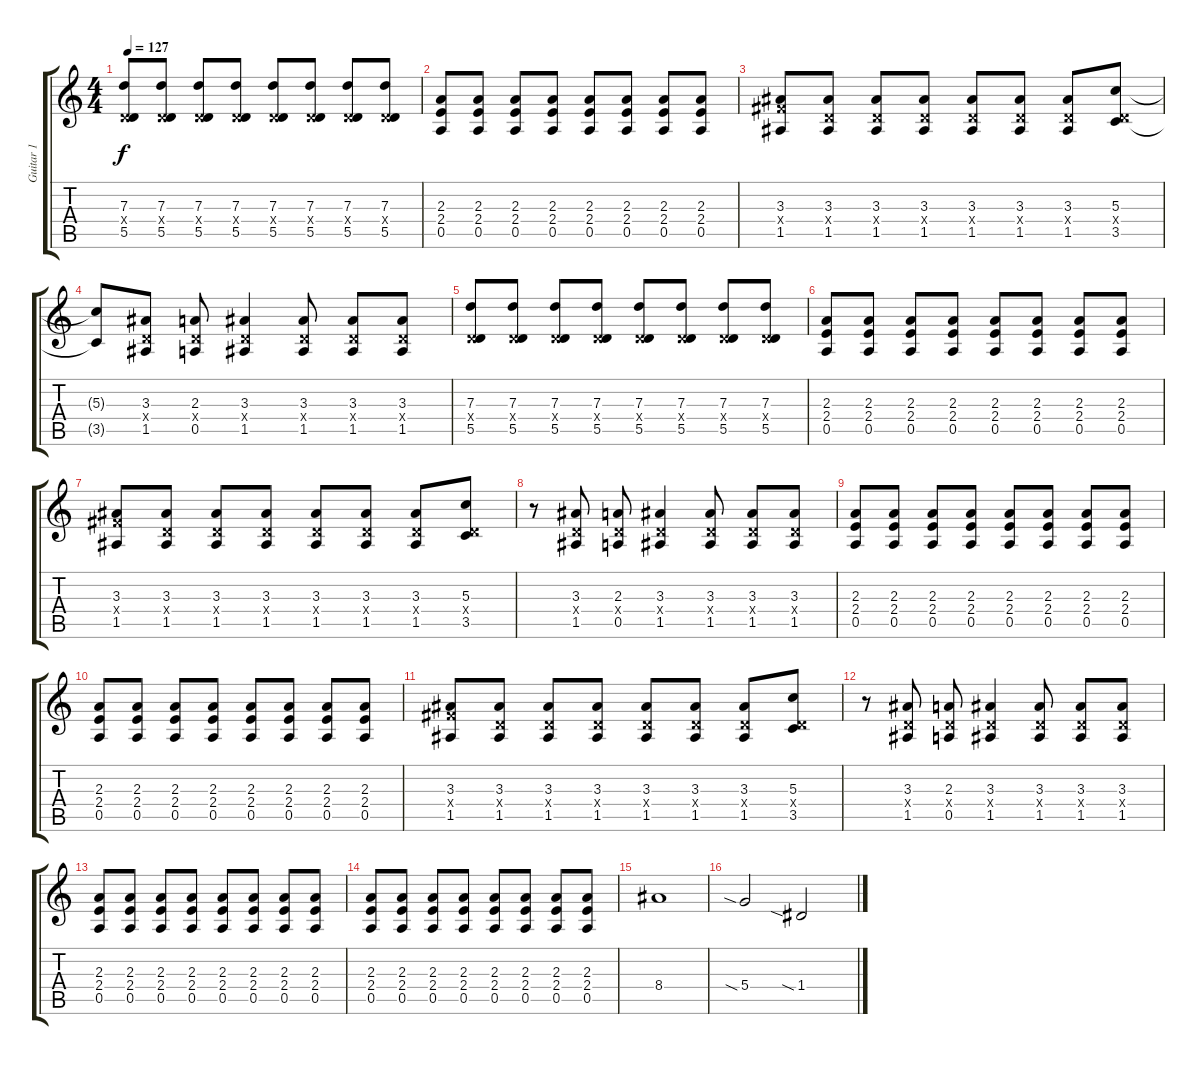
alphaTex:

\track ("Guitar 1" "Guitar 1") {instrument distortionguitar}
\staff {score tabs}
\tuning (E4 B3 G3 D3 A2 D2) {hide}
\ts (4 4)
\tempo 127
\clef g2
\ks c
(7.3 0.4{x} 5.5).8{dy f} (7.3 0.4{x} 5.5).8 (7.3 0.4{x} 5.5).8 (7.3 0.4{x} 5.5).8 (7.3 0.4{x} 5.5).8 (7.3 0.4{x} 5.5).8 (7.3 0.4{x} 5.5).8 (7.3 0.4{x} 5.5).8 |
(2.3 2.4 0.5).8 (2.3 2.4 0.5).8 (2.3 2.4 0.5).8 (2.3 2.4 0.5).8 (2.3 2.4 0.5).8 (2.3 2.4 0.5).8 (2.3 2.4 0.5).8 (2.3 2.4 0.5).8 |
(3.3 4.4{x} 1.5).8 (3.3 0.4{x} 1.5).8 (3.3 0.4{x} 1.5).8 (3.3 0.4{x} 1.5).8 (3.3 0.4{x} 1.5).8 (3.3 0.4{x} 1.5).8 (3.3 0.4{x} 1.5).8 (5.3 0.4{x} 3.5).8 |
(5.3{t} 3.5{t}).8 (3.3 0.4{x} 1.5).8 (2.3 0.4{x} 0.5).8 (3.3 0.4{x} 1.5).4 (3.3 0.4{x} 1.5).8 (3.3 0.4{x} 1.5).8 (3.3 0.4{x} 1.5).8 |
(7.3 0.4{x} 5.5).8 (7.3 0.4{x} 5.5).8 (7.3 0.4{x} 5.5).8 (7.3 0.4{x} 5.5).8 (7.3 0.4{x} 5.5).8 (7.3 0.4{x} 5.5).8 (7.3 0.4{x} 5.5).8 (7.3 0.4{x} 5.5).8 |
(2.3 2.4 0.5).8 (2.3 2.4 0.5).8 (2.3 2.4 0.5).8 (2.3 2.4 0.5).8 (2.3 2.4 0.5).8 (2.3 2.4 0.5).8 (2.3 2.4 0.5).8 (2.3 2.4 0.5).8 |
(3.3 4.4{x} 1.5).8 (3.3 0.4{x} 1.5).8 (3.3 0.4{x} 1.5).8 (3.3 0.4{x} 1.5).8 (3.3 0.4{x} 1.5).8 (3.3 0.4{x} 1.5).8 (3.3 0.4{x} 1.5).8 (5.3 0.4{x} 3.5).8 |
r.8 (3.3 0.4{x} 1.5).8 (2.3 0.4{x} 0.5).8 (3.3 0.4{x} 1.5).4 (3.3 0.4{x} 1.5).8 (3.3 0.4{x} 1.5).8 (3.3 0.4{x} 1.5).8 |
(2.3 2.4 0.5).8 (2.3 2.4 0.5).8 (2.3 2.4 0.5).8 (2.3 2.4 0.5).8 (2.3 2.4 0.5).8 (2.3 2.4 0.5).8 (2.3 2.4 0.5).8 (2.3 2.4 0.5).8 |
(2.3 2.4 0.5).8 (2.3 2.4 0.5).8 (2.3 2.4 0.5).8 (2.3 2.4 0.5).8 (2.3 2.4 0.5).8 (2.3 2.4 0.5).8 (2.3 2.4 0.5).8 (2.3 2.4 0.5).8 |
(3.3 4.4{x} 1.5).8 (3.3 0.4{x} 1.5).8 (3.3 0.4{x} 1.5).8 (3.3 0.4{x} 1.5).8 (3.3 0.4{x} 1.5).8 (3.3 0.4{x} 1.5).8 (3.3 0.4{x} 1.5).8 (5.3 0.4{x} 3.5).8 |
r.8 (3.3 0.4{x} 1.5).8 (2.3 0.4{x} 0.5).8 (3.3 0.4{x} 1.5).4 (3.3 0.4{x} 1.5).8 (3.3 0.4{x} 1.5).8 (3.3 0.4{x} 1.5).8 |
(2.3 2.4 0.5).8 (2.3 2.4 0.5).8 (2.3 2.4 0.5).8 (2.3 2.4 0.5).8 (2.3 2.4 0.5).8 (2.3 2.4 0.5).8 (2.3 2.4 0.5).8 (2.3 2.4 0.5).8 |
(2.3 2.4 0.5).8 (2.3 2.4 0.5).8 (2.3 2.4 0.5).8 (2.3 2.4 0.5).8 (2.3 2.4 0.5).8 (2.3 2.4 0.5).8 (2.3 2.4 0.5).8 (2.3 2.4 0.5).8 |
8.4.1 |
5.4{sia}.2 1.4{sia}.2
